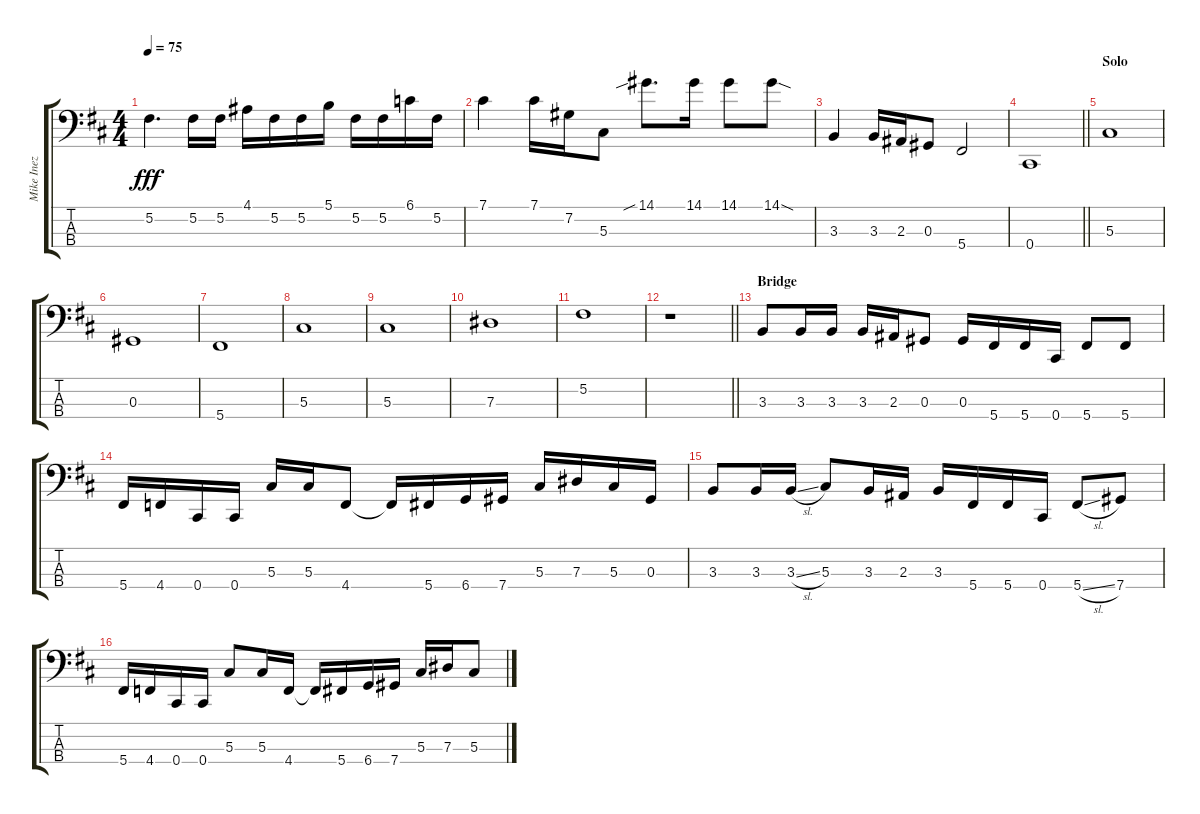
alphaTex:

\track ("Mike Inez - Bass" "Mike Inez ") {instrument electricbasspick}
\staff {score tabs}
\tuning (Gb2 Db2 Ab1 Db1) {hide}
\ts (4 4)
\tempo 75
\clef f4
\ks d
5.2.4{d dy fff} 5.2.16 5.2.16 4.1.16 5.2.16 5.2.16 5.1.16 5.2.16 5.2.16 6.1.16 5.2.16 |
7.1.4 7.1.16 7.2.16 5.3.8 14.1{sib}.8{d} 14.1.16 14.1.8 14.1{sod}.8 |
3.3.4 3.3.16 2.3.16 0.3.8 5.4.2 |
\barLineRight lightlight
0.4.1 |
\section ("" "Solo")
5.3.1 |
0.3.1 |
5.4.1 |
5.3.1 |
5.3.1 |
7.3.1 |
5.2.1 |
\barLineRight lightlight
r.1 |
\section ("" "Bridge")
3.3.8 3.3.16 3.3.16 3.3.16 2.3.16 0.3.8 0.3.16 5.4.16 5.4.16 0.4.16 5.4.8 5.4.8 |
5.4.16 4.4.16 0.4.16 0.4.16 5.3.16 5.3.16 4.4.8 4.4{t}.16 5.4.16 6.4.16 7.4.16 5.3.16 7.3.16 5.3.16 0.3.16 |
3.3.8 3.3.16 3.3{sl}.16 5.3.8 3.3.16 2.3.16 3.3.16 5.4.16 5.4.16 0.4.16 5.4{sl}.8 7.4.8 |
5.4.16 4.4.16 0.4.16 0.4.16 5.3.8 5.3.16 4.4.16 4.4{t}.16 5.4.16 6.4.16 7.4.16 5.3.16 7.3.16 5.3.8
